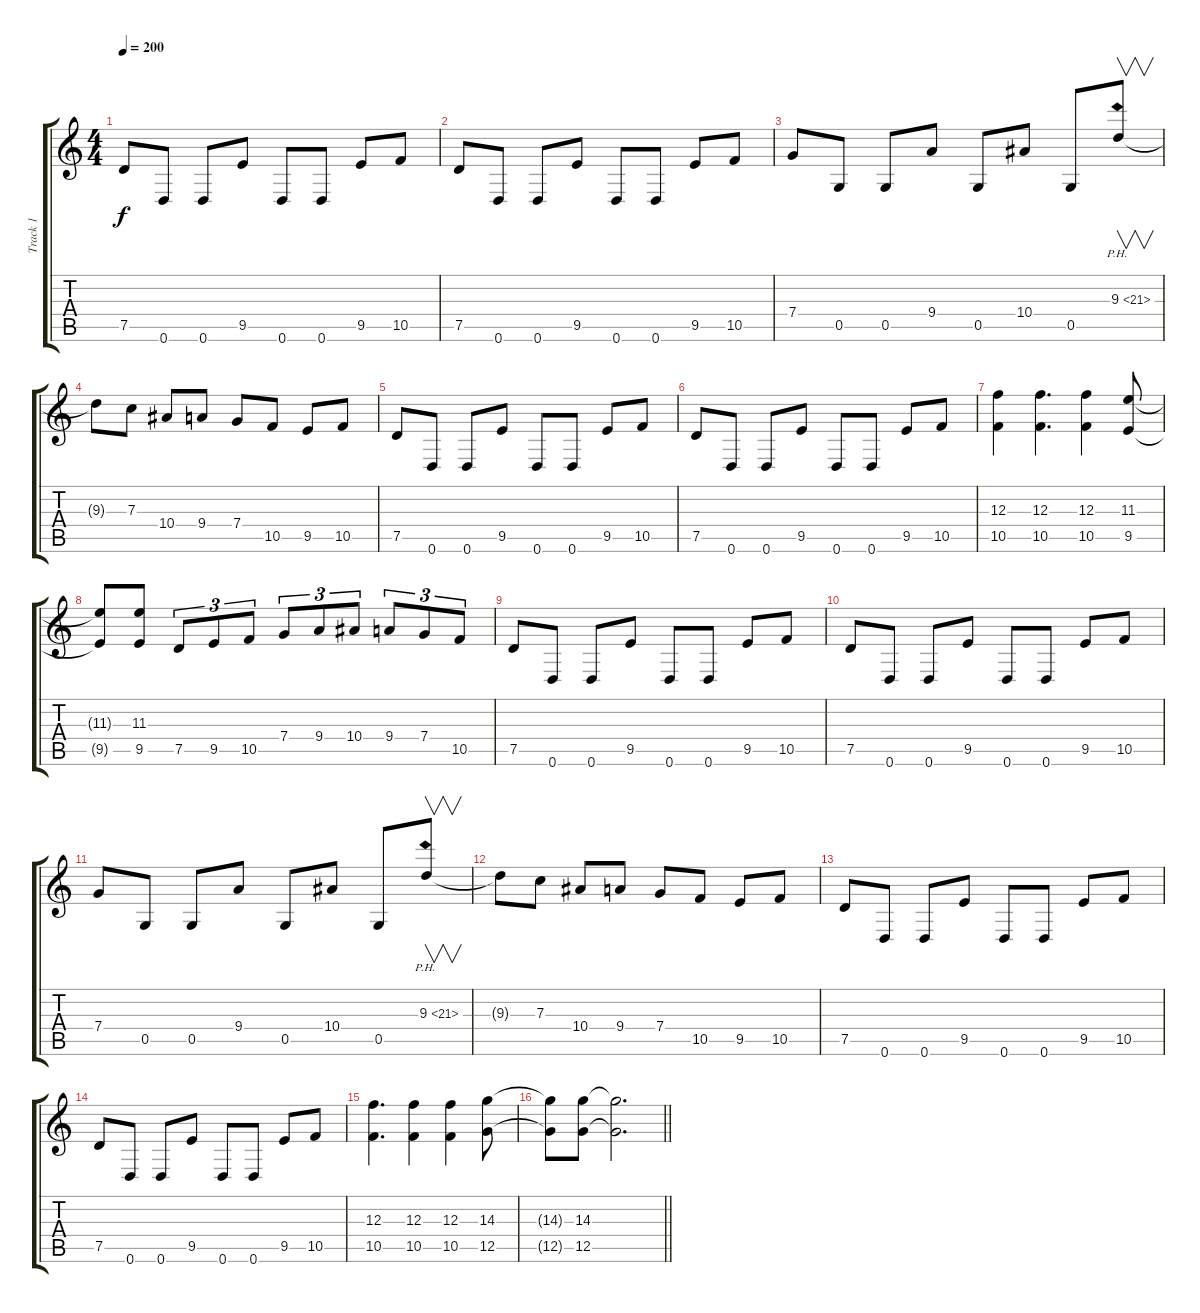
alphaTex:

\track ("Track 1" "Track 1") {instrument distortionguitar}
\staff {score tabs}
\tuning (D4 A3 F3 C3 G2 D2) {hide}
\ts (4 4)
\section ("" "")
\tempo 200
\clef g2
\ks c
7.5.8{dy f} 0.6.8 0.6.8 9.5.8 0.6.8 0.6.8 9.5.8 10.5.8 |
7.5.8 0.6.8 0.6.8 9.5.8 0.6.8 0.6.8 9.5.8 10.5.8 |
7.4.8 0.5.8 0.5.8 9.4.8 0.5.8 10.4.8 0.5.8 9.3{ph 12}.8{v} |
9.3{t}.8 7.3.8 10.4.8 9.4.8 7.4.8 10.5.8 9.5.8 10.5.8 |
7.5.8 0.6.8 0.6.8 9.5.8 0.6.8 0.6.8 9.5.8 10.5.8 |
7.5.8 0.6.8 0.6.8 9.5.8 0.6.8 0.6.8 9.5.8 10.5.8 |
(12.3 10.5).4 (12.3 10.5).4{d} (12.3 10.5).4 (11.3 9.5).8 |
(11.3{t} 9.5{t}).8 (11.3 9.5).8 7.5.8{tu (3 2)} 9.5.8{tu (3 2)} 10.5.8{tu (3 2)} 7.4.8{tu (3 2)} 9.4.8{tu (3 2)} 10.4.8{tu (3 2)} 9.4.8{tu (3 2)} 7.4.8{tu (3 2)} 10.5.8{tu (3 2)} |
7.5.8 0.6.8 0.6.8 9.5.8 0.6.8 0.6.8 9.5.8 10.5.8 |
7.5.8 0.6.8 0.6.8 9.5.8 0.6.8 0.6.8 9.5.8 10.5.8 |
7.4.8 0.5.8 0.5.8 9.4.8 0.5.8 10.4.8 0.5.8 9.3{ph 12}.8{v} |
9.3{t}.8 7.3.8 10.4.8 9.4.8 7.4.8 10.5.8 9.5.8 10.5.8 |
7.5.8 0.6.8 0.6.8 9.5.8 0.6.8 0.6.8 9.5.8 10.5.8 |
7.5.8 0.6.8 0.6.8 9.5.8 0.6.8 0.6.8 9.5.8 10.5.8 |
(12.3 10.5).4{d} (12.3 10.5).4 (12.3 10.5).4 (14.3 12.5).8 |
\barLineRight lightlight
(14.3{t} 12.5{t}).8 (14.3 12.5).8 (14.3{t} 12.5{t}).2{d}
